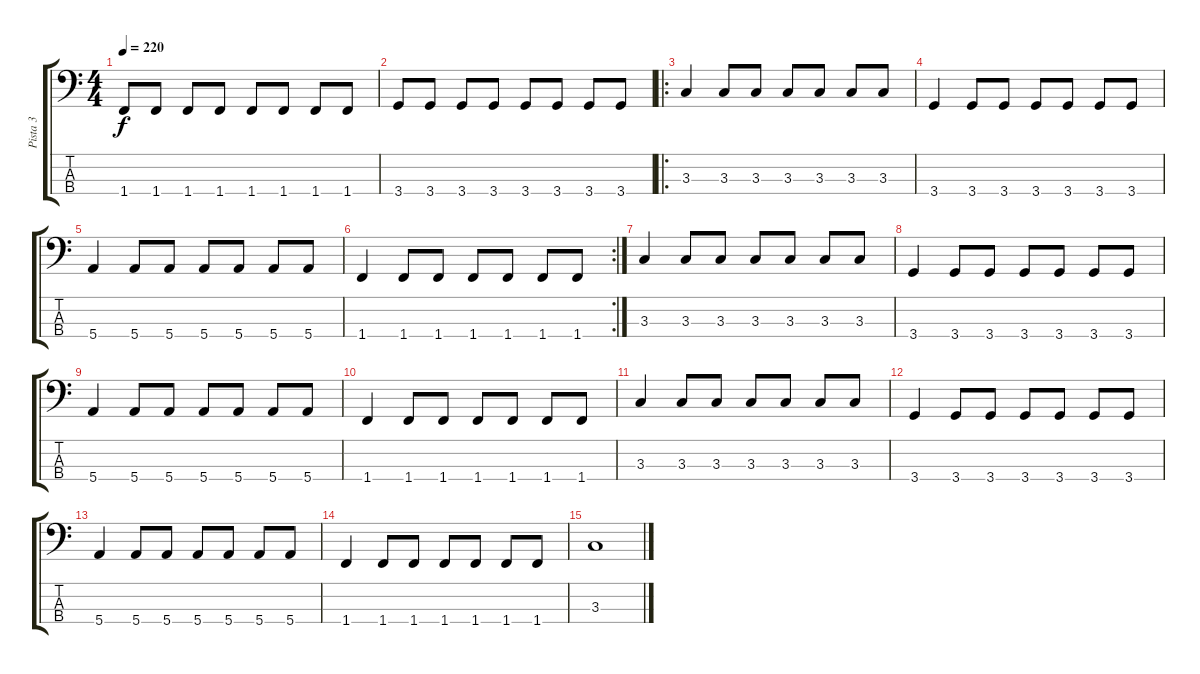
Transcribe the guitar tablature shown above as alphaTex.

\track ("Pista 3" "Pista 3") {instrument electricbasspick}
\staff {score tabs}
\tuning (G2 D2 A1 E1) {hide}
\ts (4 4)
\tempo 220
\clef f4
\ks c
1.4.8{dy f} 1.4.8 1.4.8 1.4.8 1.4.8 1.4.8 1.4.8 1.4.8 |
3.4.8 3.4.8 3.4.8 3.4.8 3.4.8 3.4.8 3.4.8 3.4.8 |
\ro
3.3.4 3.3.8 3.3.8 3.3.8 3.3.8 3.3.8 3.3.8 |
3.4.4 3.4.8 3.4.8 3.4.8 3.4.8 3.4.8 3.4.8 |
5.4.4 5.4.8 5.4.8 5.4.8 5.4.8 5.4.8 5.4.8 |
\rc 2
1.4.4 1.4.8 1.4.8 1.4.8 1.4.8 1.4.8 1.4.8 |
3.3.4 3.3.8 3.3.8 3.3.8 3.3.8 3.3.8 3.3.8 |
3.4.4 3.4.8 3.4.8 3.4.8 3.4.8 3.4.8 3.4.8 |
5.4.4 5.4.8 5.4.8 5.4.8 5.4.8 5.4.8 5.4.8 |
1.4.4 1.4.8 1.4.8 1.4.8 1.4.8 1.4.8 1.4.8 |
3.3.4 3.3.8 3.3.8 3.3.8 3.3.8 3.3.8 3.3.8 |
3.4.4 3.4.8 3.4.8 3.4.8 3.4.8 3.4.8 3.4.8 |
5.4.4 5.4.8 5.4.8 5.4.8 5.4.8 5.4.8 5.4.8 |
1.4.4 1.4.8 1.4.8 1.4.8 1.4.8 1.4.8 1.4.8 |
3.3.1
